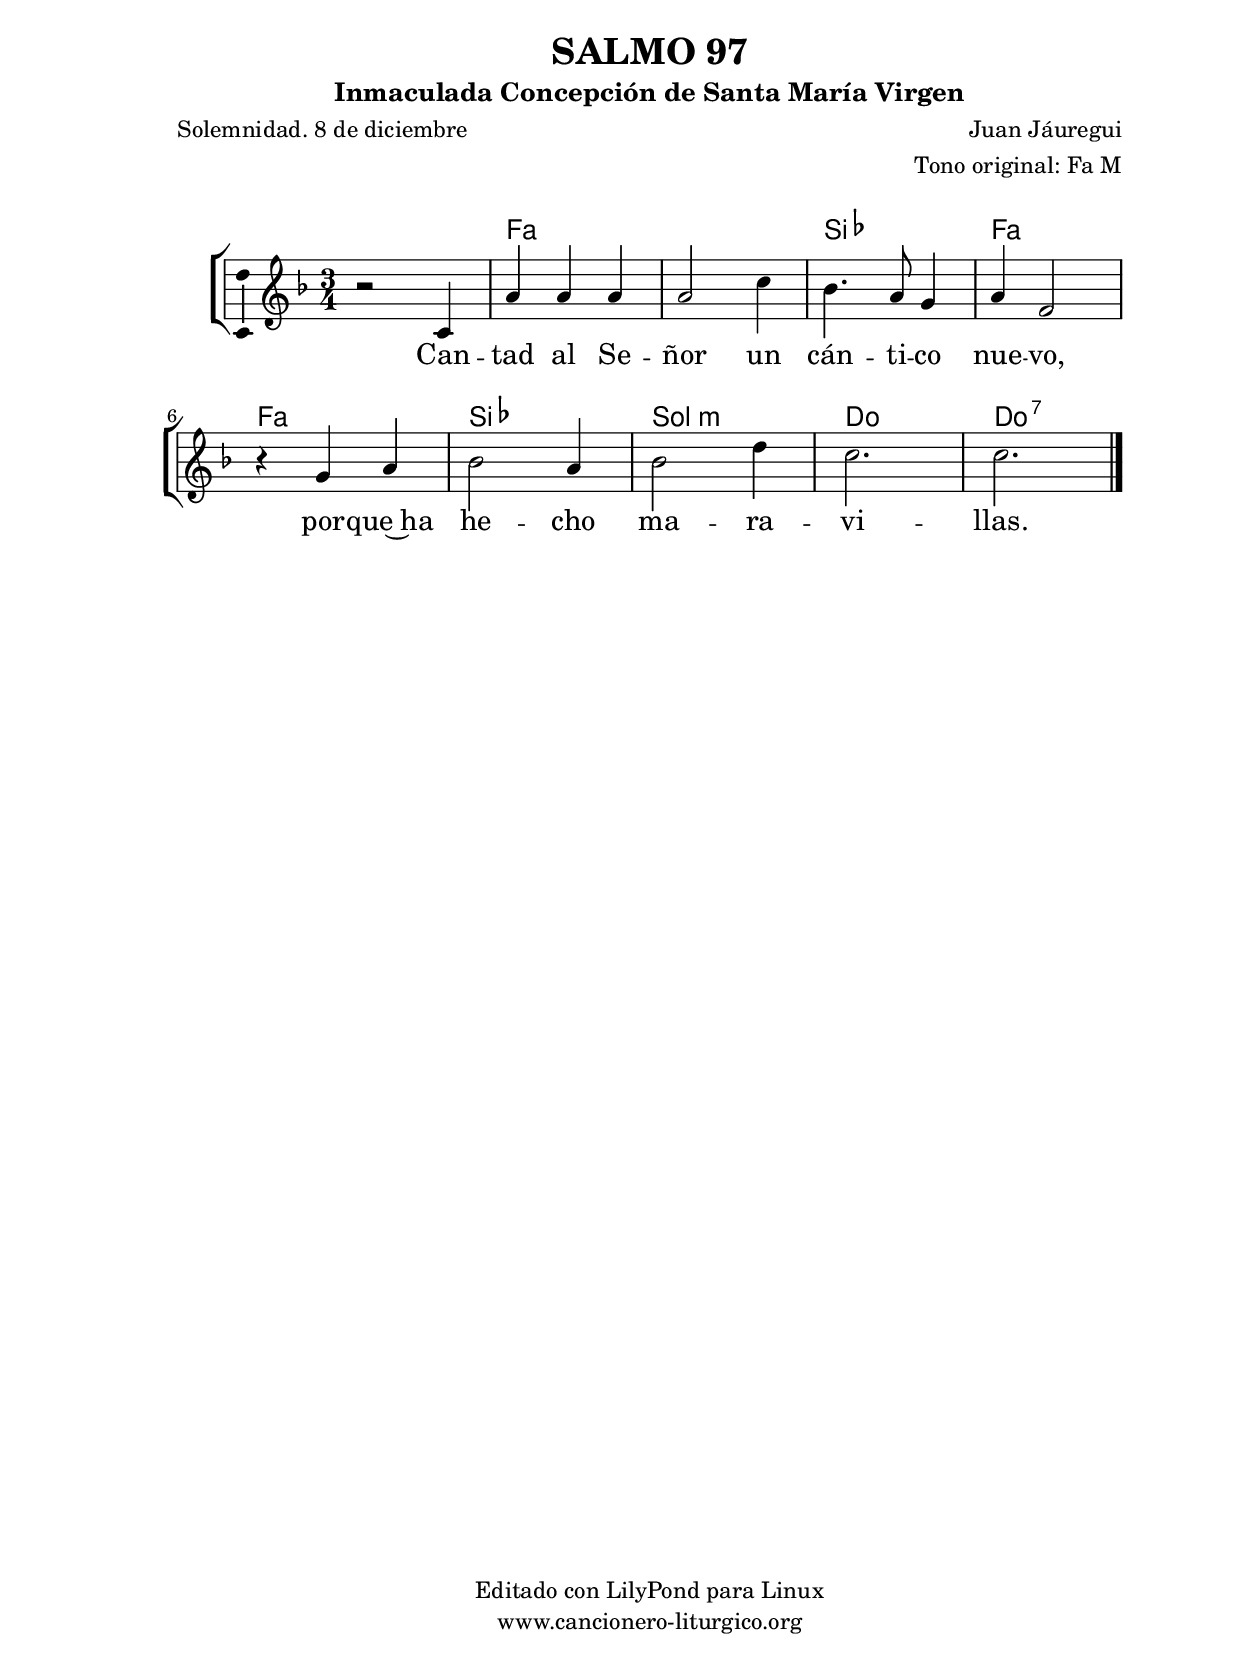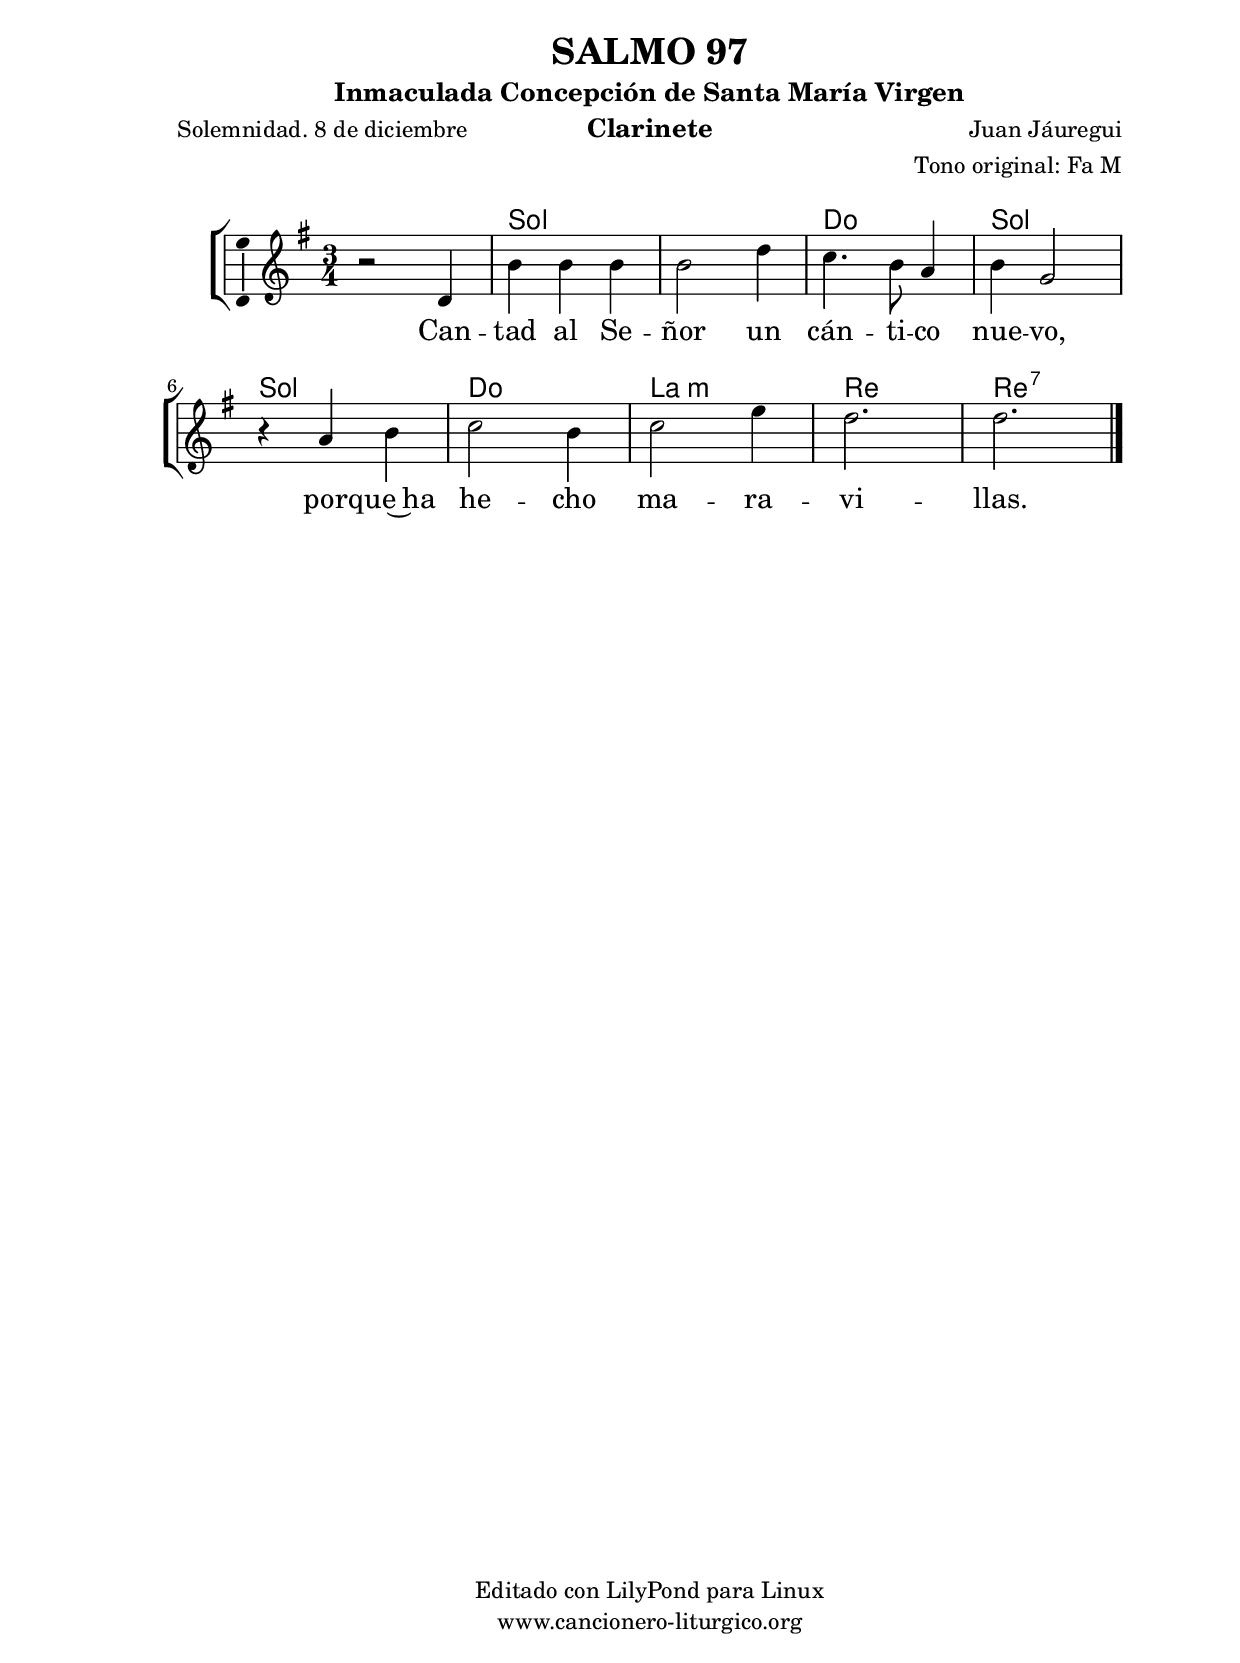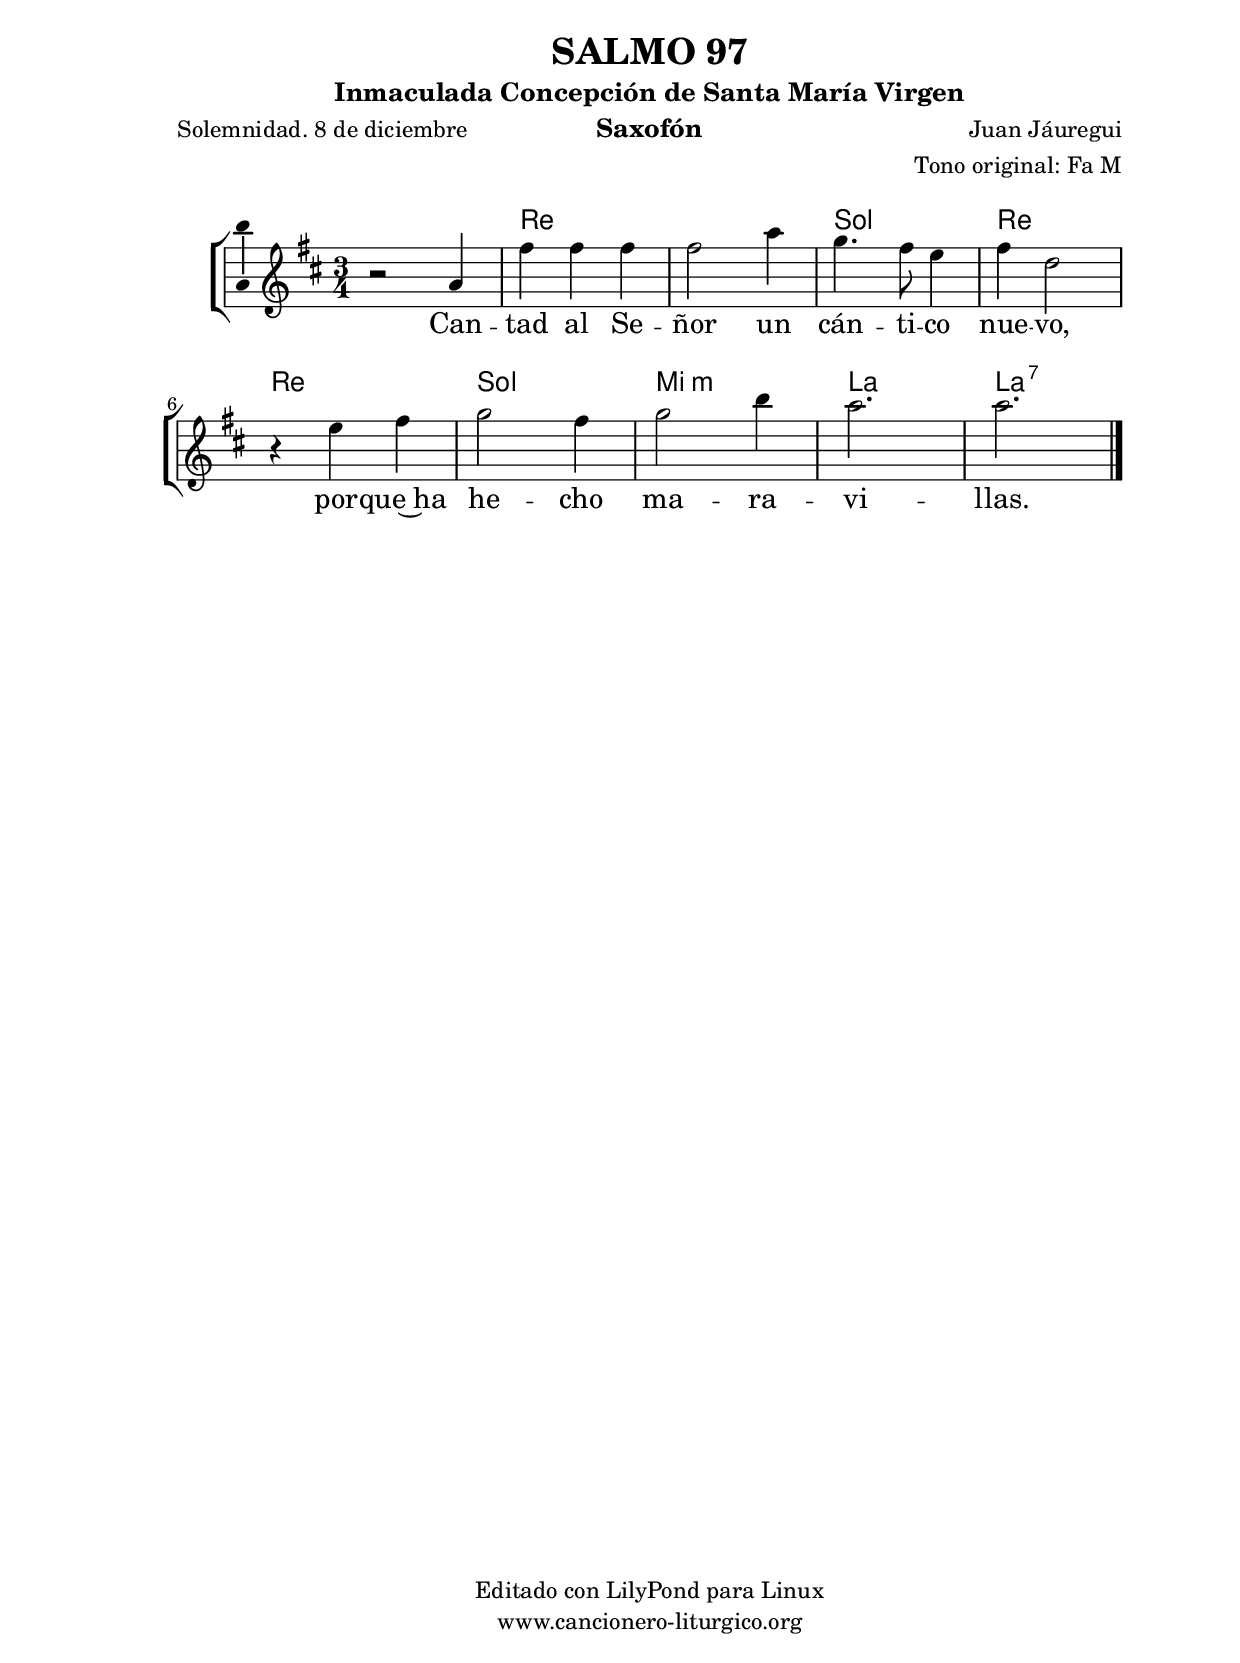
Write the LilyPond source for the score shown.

%
%para convertir .midi en .wav:
%timidity filename.midi -Ow -o finename.wav
%
%
%Para convertir de .wav a .mp3:
%lame -h -m j filename.wav
%
%
%para escuchar el midi:
%timidity nombrefichero.midi
%


%versión de lilypond para la que se ha escrito esta partitura:
\version "2.16.0"

	%Tamaño papel
	#(set-default-paper-size "a4")
	%Tamaño partitura
	#(set-global-staff-size 20)
	%No responde al pulsar sobre una nota
	#(ly:set-option 'point-and-click #f)

%parámetros del encabezamiento:
\header {
	title = "SALMO 97"
	subtitle = "Inmaculada Concepción de Santa María Virgen"
	composer = "Juan Jáuregui"
	poet = "Solemnidad. 8 de diciembre"
	meter = ""
	arranger = "Tono original: Fa M"
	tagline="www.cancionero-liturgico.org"
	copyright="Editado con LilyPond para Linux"
	tiempo = ""
	usos = "Salmo"
	letra = "Cantad al Señor un cántico nuevo, porque ha hecho maravillas."
	}

%parámetros asociados al papel:
\paper  {
	oddHeaderMarkup = \markup {\fill-line { \on-the-fly #not-first-page \fromproperty #'header:title \on-the-fly #not-first-page \fromproperty #'header:composer }}
	evenHeaderMarkup = \markup {\fill-line { \fromproperty #'header:composer \fromproperty #'header:title }}
	#(set-paper-size "a4")
	print-page-number = ##f
	first-page-number = 1
	print-first-page-number = ##f
%	head-separation = 3.0 \cm
	top-margin = 2.0 \cm
	bottom-margin = 0.5\cm
%%%	bottom-margin = -1.0\cm
	left-margin = 3.0 \cm
	line-width = 16.0 \cm 
	indent = 8\mm
	interscoreline = 2.\mm
	between-system-space = 15\mm
%	para que las partituras no llenen la hoja:
	ragged-bottom = ##t
%	idem para la última hoja:
	ragged-last-bottom = ##f
%	para que las partituras llenen el ancho del papel:
	ragged-last = ##f
	after-title-space = 2.5 \cm
%page-count=1
%system-count=8

	%Flexible Vertical Spacing
%	markup-markup-spacing =
%	#'((basic-distance . 15) (minimum-distance . 15) (padding . 3))
	markup-system-spacing =
	#'((basic-distance . 15) (minimum-distance . 15) (padding . 3))
	system-system-spacing =
	#'((basic-distance . 15) (minimum-distance . 15) (padding . 3))
	score-system-spacing =
	#'((basic-distance . 15) (minimum-distance . 15) (padding . 5))
%	top-system-spacing = % header
%	#'((basic-distance . 8) (minimum-distance . 0) (padding . 3))
%	top-markup-spacing =
%	#'((basic-distance . 20) (minimum-distance . 20) (padding . 3))
	last-bottom-spacing = % footer
	#'((basic-distance . 5) (minimum-distance . 5) (padding . 3))
%	score-markup-spacing =
%	#'((basic-distance . 16) (minimum-distance . 13) (padding . 3))

	}


%parámetros que afectan a toda la partitura:
global =  {
	%clave de sol (G):
	\clef G
	%armadura:
%	\transpose e ees
	\key f \major
	\tempo 4=120
	\set Score.tempoHideNote = ##t
	}


acordes = {
	\italianChords
	\chordmode {
%	\transpose e ees
{

s2.
f2. f bes f
f2. bes g:m c c:7

	}
	}
}

melodia = 
%	\transpose e ees
{
	\relative c'{
	\time 3/4

r2 c4
a'4 a a
a2 c4
bes4. a8 g4
a4 f2
r4 g4 a
bes2 a4
bes2 d4
c2.
c2.

	\bar "|."
	}
	}


texto = \lyricmode {
Can -- tad al Se -- ñor un cán -- ti -- co nue -- vo,
por -- que~ha he -- cho ma -- ra -- vi -- llas.
	}


acordesStaff = \context ChordNames = acordesStaff <<
	\set chordChanges = ##t
	\acordes
	>>


vozStaff = \context Voice = vozStaff
\with {\consists "Ambitus_engraver"}
<<
%	\set Staff.instrumentName = ""
%	\set Staff.shortInstrumentName = ""
%	\set Staff.midiInstrument = #"clarinet"
%	\set Staff.midiInstrument = #"cello"
%	\set Staff.midiInstrument = #"flute"
	\set Staff.midiInstrument = #"electric guitar (jazz)"
%	\set Staff.midiInstrument = #"english horn"
%	\set Staff.midiInstrument = #"violin"
%	\set Staff.midiInstrument = #"glockenspiel"
	\set Staff.midiMinimumVolume = #0.7
	\set Staff.midiMaximumVolume = #0.9
	\global
	\melodia
	>>


textoStaff = \context Lyrics = textoStaff <<
	\lyricsto vozStaff \texto
	>>

\book {
	\score {
		\context ChoirStaff {
			\override StaffGroup.SystemStartBracket #'collapse-height = #1
			\override Score.SystemStartBar #'collapse-height = #1
			<<
			\acordesStaff
			\vozStaff
			\textoStaff
			>>
			}
		\layout {
	    		\context {
				\Lyrics
				\override LyricText #'font-size = #2
				}
	   		 \context {
				\Score
				%fontSize = #3
				\override StaffSymbol #'staff-space = #(magstep +3)
				%\override Beam #'thickness = #0.55
				%\override SpacingSpanner #'spacing-increment = #1.0
				%\override Slur #'height-limit = #1.5
				}
			}
		}
	\score {
		\unfoldRepeats
		\context ChoirStaff {
			<<
			\acordesStaff
			\vozStaff
			>>
			}
		\midi {
	  		\context {
	  			\Score
				tempoWholesPerMinute = #(ly:make-moment 70 4)
				}
			}
		}
	}

%Partitura para clarinete
#(define output-suffix "C")
\book {
	\header{
		instrument = "Clarinete"
		}
	\score {
		\context ChoirStaff {
			\override StaffGroup.SystemStartBracket #'collapse-height = #1
			\override Score.SystemStartBar #'collapse-height = #1
\transpose c d
			<<
			\acordesStaff
			\vozStaff
			\textoStaff
			>>
			}
		\layout {
	    		\context {
				\Lyrics
				\override LyricText #'font-size = #2
				}
	   		 \context {
				\Score
				%fontSize = #3
				\override StaffSymbol #'staff-space = #(magstep +3)
				%\override Beam #'thickness = #0.55
				%\override SpacingSpanner #'spacing-increment = #1.0
				%\override Slur #'height-limit = #1.5
				}
			}
		}
	}

%Partitura para saxofón
#(define output-suffix "S")
\book {
	\header{
		instrument = "Saxofón"
		}
	\score {
		\context ChoirStaff {
			\override StaffGroup.SystemStartBracket #'collapse-height = #1
			\override Score.SystemStartBar #'collapse-height = #1
\transpose c a
			<<
			\acordesStaff
			\vozStaff
			\textoStaff
			>>
			}
		\layout {
	    		\context {
				\Lyrics
				\override LyricText #'font-size = #2
				}
	   		 \context {
				\Score
				%fontSize = #3
				\override StaffSymbol #'staff-space = #(magstep +3)
				%\override Beam #'thickness = #0.55
				%\override SpacingSpanner #'spacing-increment = #1.0
				%\override Slur #'height-limit = #1.5
				}
			}
		}
	}

